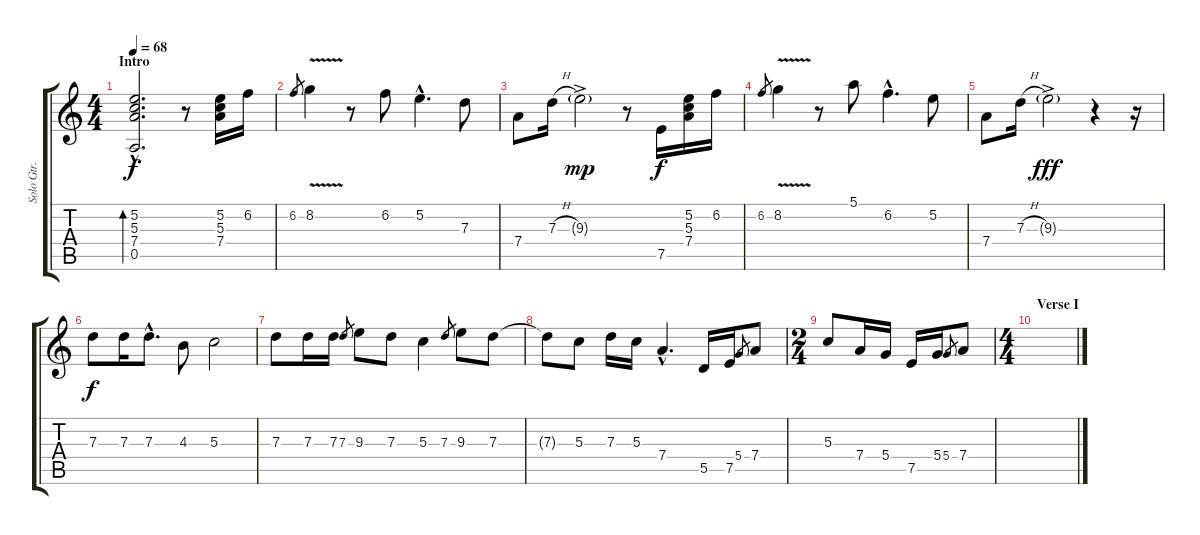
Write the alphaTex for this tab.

\track ("Solo Gtr." "Solo Gtr.") {instrument acousticguitarnylon}
\staff {score tabs}
\tuning (E4 B3 G3 D3 A2 E2) {hide}
\ts (4 4)
\section ("" "Intro")
\tempo 68
\clef g2
\ks c
(5.2{hac} 5.3{hac} 7.4{hac} 0.5{hac}).2{d bd 480 dy f instrument acousticguitarnylon} r.8 (5.2 5.3 7.4).16 6.2.16 |
6.2.8{gr} 8.2{v}.4 r.8 6.2.8 5.2{hac}.4{d} 7.3.8 |
7.4.8 7.3{h}.16 9.3{g ac}.2{dy mp} r.8 7.5.16{dy f} (5.2 5.3 7.4).16 6.2.16 |
6.2.8{gr} 8.2{v}.4 r.8 5.1.8 6.2{hac}.4{d} 5.2.8 |
7.4.8 7.3{h}.16 9.3{g ac}.2{dy fff} r.4 r.16 |
7.3.8{dy f} 7.3.16 7.3{hac}.8{d} 4.3.8 5.3.2 |
7.3.8 7.3.16 7.3.16 7.3.8{gr} 9.3.8 7.3.8 5.3.4 7.3.8{gr} 9.3.8 7.3.8 |
7.3{t}.8 5.3.8 7.3.16 5.3.16 7.4{hac}.4{d} 5.5.16 7.5.16 5.4.8{gr} 7.4.8 |
\ts (2 4)
5.3.8 7.4.16 5.4.16 7.5.16 5.4.16 5.4.8{gr} 7.4.8 |
\ts (4 4)
\section ("" "Verse I ")
